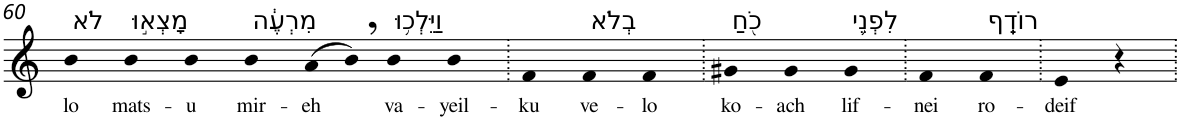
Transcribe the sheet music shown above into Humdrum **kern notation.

**kern	**text
*part1	*part1
*staff1	*staff1
*I"Piano	*
*I'Pno	*
!!LO:PB:g=z
*clefG2	*
*k[]	*
=60	=60
!LO:TX:a:t=לֹא	!
!	!LO:LY:b
4b	lo
!LO:TX:a:t=מָצְא֣וּ	!
!	!LO:LY:b
4b	mats-
!	!LO:LY:b
4b	-u
!LO:TX:a:t=מִרְעֶ֔ה	!
!	!LO:LY:b
4b	mir-
!	!LO:LY:b
(>8a	-eh
8b,)	.
!LO:TX:a:t=וַיֵּלְכ֥וּ	!
!	!LO:LY:b
4b	va-
!	!LO:LY:b
4b	-yeil-
=61.	=61.
!	!LO:LY:b
4f	-ku
!LO:TX:a:t=בְלֹא	!
!	!LO:LY:b
4f	ve-
!	!LO:LY:b
4f	-lo
=62.	=62.
!LO:TX:a:t=כֹ֖חַ	!
!	!LO:LY:b
4g#X	ko-
!	!LO:LY:b
4g#	-ach
!LO:TX:a:t=לִפְנֵ֥י	!
!	!LO:LY:b
4g#	lif-
=63.	=63.
!	!LO:LY:b
4f	-nei
!LO:TX:a:t=רוֹדֵֽף	!
!	!LO:LY:b
4f	ro-
=64.	=64.
!	!LO:LY:b
4e	-deif
4r	.
=.	=.
*-	*-
